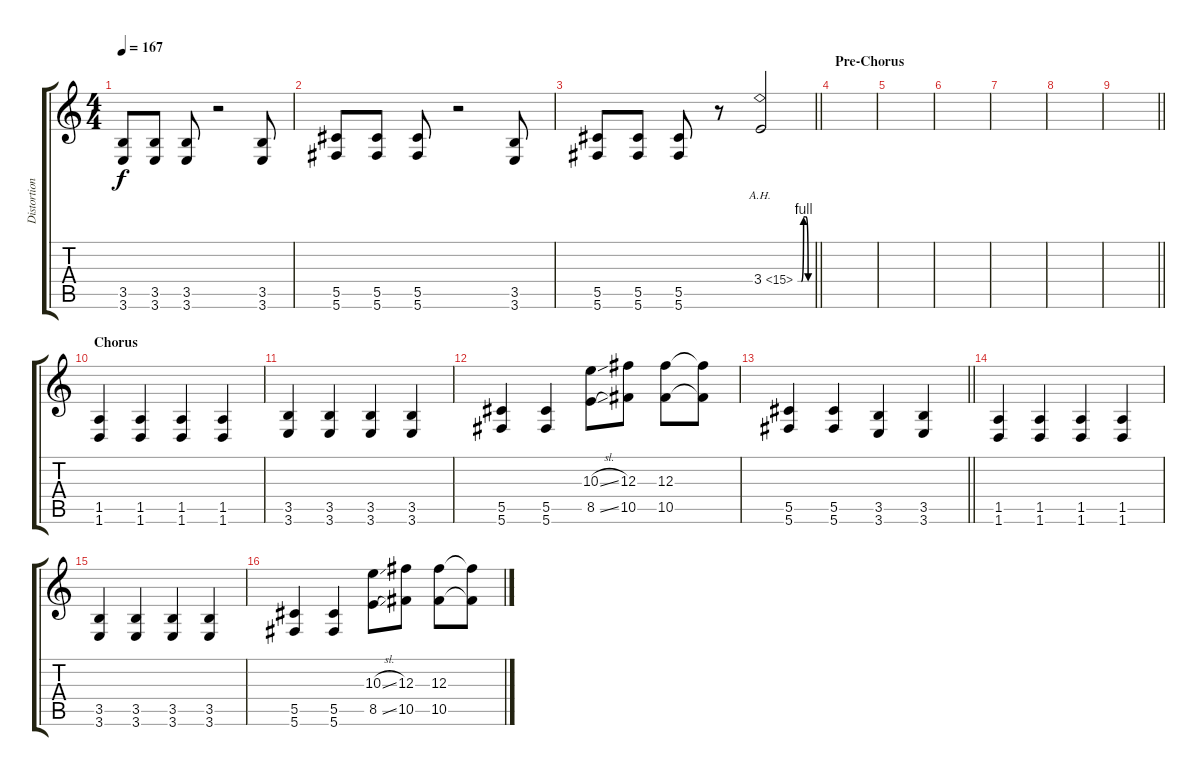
\track ("Distortion Guitar [L]" "Distortion") {instrument distortionguitar}
\staff {score tabs}
\tuning (Eb4 Bb3 Gb3 Db3 Ab2 Db2) {hide}
\ts (4 4)
\tempo 167
\clef g2
\ks c
(3.5 3.6).8{dy f} (3.5 3.6).8 (3.5 3.6).8 r.2 (3.5 3.6).8 |
(5.5 5.6).8 (5.5 5.6).8 (5.5 5.6).8 r.2 (3.5 3.6).8 |
\barLineRight lightlight
(5.5 5.6).8 (5.5 5.6).8 (5.5 5.6).8 r.8 3.4{be (custom 0 0 15 0 25 4 35 4 45 0 60 0) ah 12}.2 |
\section ("" "Pre-Chorus")
|
|
|
|
|
\barLineRight lightlight
|
\section ("" "Chorus")
(1.5 1.6).4 (1.5 1.6).4 (1.5 1.6).4 (1.5 1.6).4 |
(3.5 3.6).4 (3.5 3.6).4 (3.5 3.6).4 (3.5 3.6).4 |
(5.5 5.6).4 (5.5 5.6).4 (10.3{sl} 8.5{sl}).8 (12.3 10.5).8 (12.3 10.5).8 (12.3{t} 10.5{t}).8 |
\barLineRight lightlight
(5.5 5.6).4 (5.5 5.6).4 (3.5 3.6).4 (3.5 3.6).4 |
(1.5 1.6).4 (1.5 1.6).4 (1.5 1.6).4 (1.5 1.6).4 |
(3.5 3.6).4 (3.5 3.6).4 (3.5 3.6).4 (3.5 3.6).4 |
(5.5 5.6).4 (5.5 5.6).4 (10.3{sl} 8.5{sl}).8 (12.3 10.5).8 (12.3 10.5).8 (12.3{t} 10.5{t}).8
